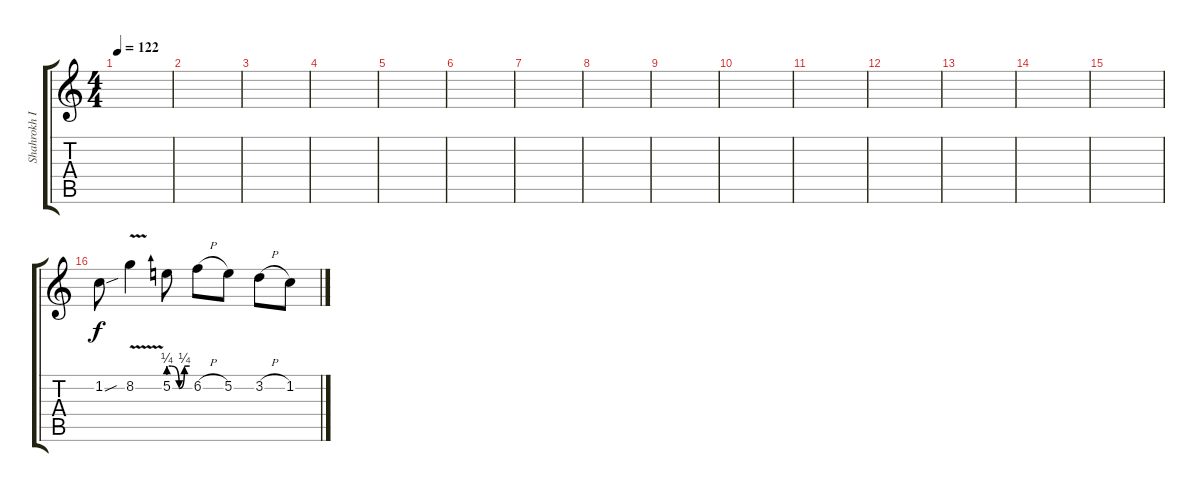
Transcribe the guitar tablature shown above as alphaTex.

\track ("Shahrokh Izadkhah" "Shahrokh I") {instrument overdrivenguitar}
\staff {score tabs}
\tuning (E4 B3 G3 D3 A2 E2) {hide}
\ts (4 4)
\tempo 122
\clef g2
\ks c
|
|
|
|
|
|
|
|
|
|
|
|
|
|
|
1.2{sou}.8 8.2{v}.4 5.2{be (custom 0 1 8 1 30 0 45 1 60 1)}.8 6.2{h}.8 5.2.8 3.2{h}.8 1.2.8
